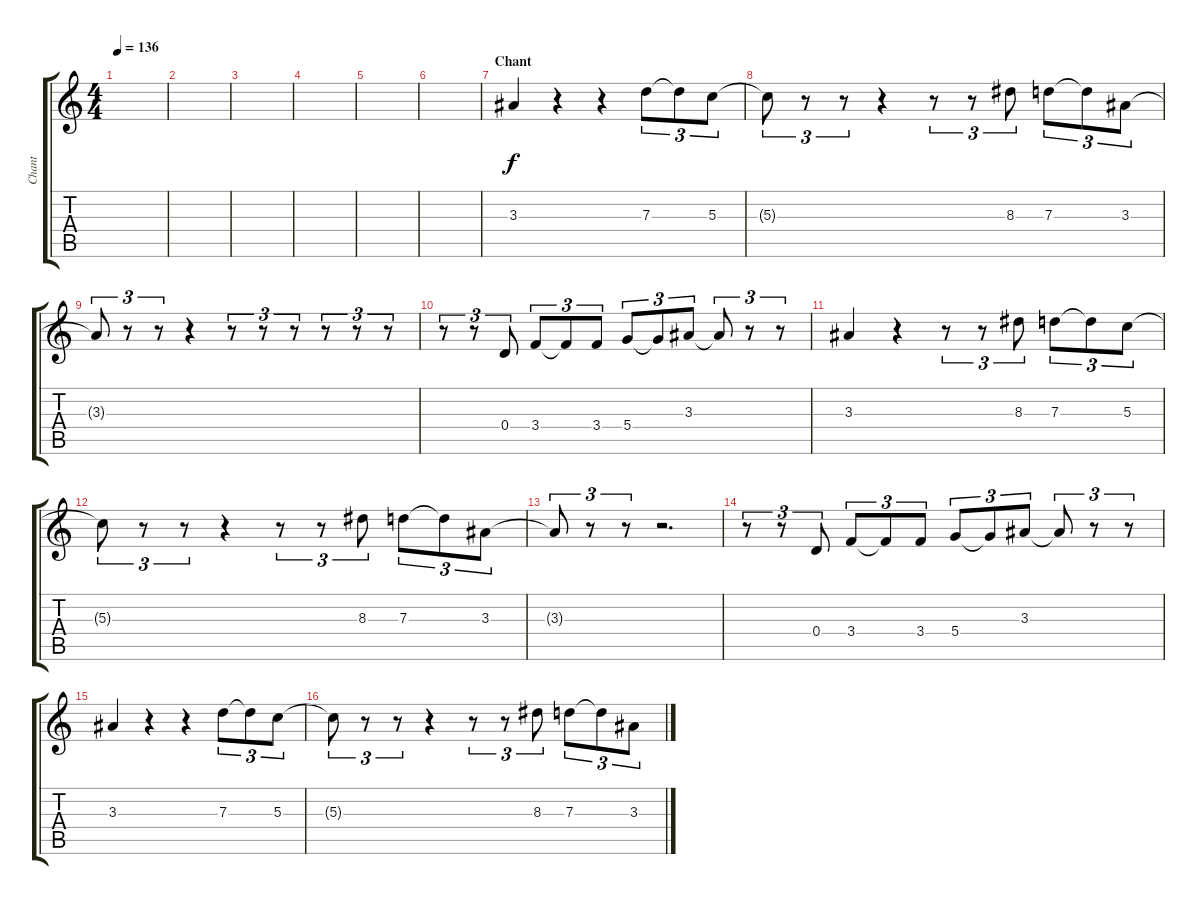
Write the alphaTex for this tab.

\track ("Chant" "Chant") {instrument electricguitarclean}
\staff {score tabs}
\tuning (E4 B3 G3 D3 A2 E2) {hide}
\ts (4 4)
\tempo 136
\clef g2
\ks c
|
|
|
|
|
|
\section ("" "Chant")
3.3.4 r.4 r.4 7.3.8{tu (3 2)} 7.3{t}.8{tu (3 2)} 5.3.8{tu (3 2)} |
5.3{t}.8{tu (3 2)} r.8{tu (3 2)} r.8{tu (3 2)} r.4 r.8{tu (3 2)} r.8{tu (3 2)} 8.3.8{tu (3 2)} 7.3.8{tu (3 2)} 7.3{t}.8{tu (3 2)} 3.3.8{tu (3 2)} |
3.3{t}.8{tu (3 2)} r.8{tu (3 2)} r.8{tu (3 2)} r.4 r.8{tu (3 2)} r.8{tu (3 2)} r.8{tu (3 2)} r.8{tu (3 2)} r.8{tu (3 2)} r.8{tu (3 2)} |
r.8{tu (3 2)} r.8{tu (3 2)} 0.4.8{tu (3 2)} 3.4.8{tu (3 2)} 3.4{t}.8{tu (3 2)} 3.4.8{tu (3 2)} 5.4.8{tu (3 2)} 5.4{t}.8{tu (3 2)} 3.3.8{tu (3 2)} 3.3{t}.8{tu (3 2)} r.8{tu (3 2)} r.8{tu (3 2)} |
3.3.4 r.4 r.8{tu (3 2)} r.8{tu (3 2)} 8.3.8{tu (3 2)} 7.3.8{tu (3 2)} 7.3{t}.8{tu (3 2)} 5.3.8{tu (3 2)} |
5.3{t}.8{tu (3 2)} r.8{tu (3 2)} r.8{tu (3 2)} r.4 r.8{tu (3 2)} r.8{tu (3 2)} 8.3.8{tu (3 2)} 7.3.8{tu (3 2)} 7.3{t}.8{tu (3 2)} 3.3.8{tu (3 2)} |
3.3{t}.8{tu (3 2)} r.8{tu (3 2)} r.8{tu (3 2)} r.2{d} |
r.8{tu (3 2)} r.8{tu (3 2)} 0.4.8{tu (3 2)} 3.4.8{tu (3 2)} 3.4{t}.8{tu (3 2)} 3.4.8{tu (3 2)} 5.4.8{tu (3 2)} 5.4{t}.8{tu (3 2)} 3.3.8{tu (3 2)} 3.3{t}.8{tu (3 2)} r.8{tu (3 2)} r.8{tu (3 2)} |
3.3.4 r.4 r.4 7.3.8{tu (3 2)} 7.3{t}.8{tu (3 2)} 5.3.8{tu (3 2)} |
5.3{t}.8{tu (3 2)} r.8{tu (3 2)} r.8{tu (3 2)} r.4 r.8{tu (3 2)} r.8{tu (3 2)} 8.3.8{tu (3 2)} 7.3.8{tu (3 2)} 7.3{t}.8{tu (3 2)} 3.3.8{tu (3 2)}
